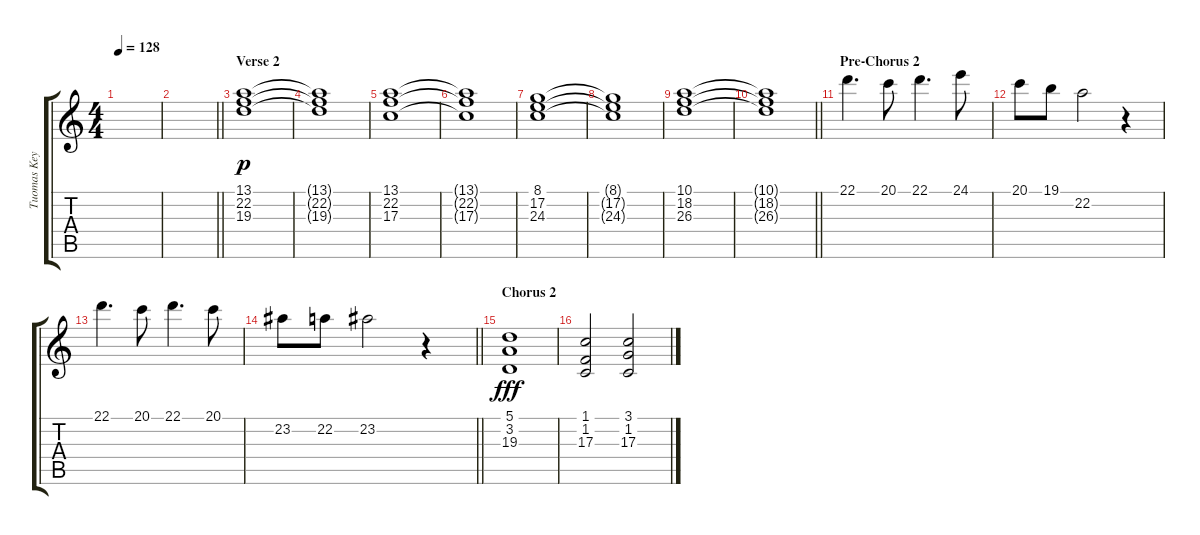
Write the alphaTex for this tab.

\track ("Tuomas Keyboard 3" "Tuomas Key") {instrument choiraahs}
\staff {score tabs}
\tuning (E4 B3 G3 D3 A2 E2) {hide}
\ts (4 4)
\tempo 128
\clef g2
\ks c
|
\barLineRight lightlight
|
\section ("" "Verse 2")
(13.1 22.2 19.3).1{dy p volume 16 instrument stringensemble1} |
(13.1{t} 22.2{t} 19.3{t}).1 |
(13.1 22.2 17.3).1 |
(13.1{t} 22.2{t} 17.3{t}).1 |
(8.1 17.2 24.3).1 |
(8.1{t} 17.2{t} 24.3{t}).1 |
(10.1 18.2 26.3).1 |
\barLineRight lightlight
(10.1{t} 18.2{t} 26.3{t}).1 |
\section ("" "Pre-Chorus 2")
22.1.4{d} 20.1.8 22.1.4{d} 24.1.8 |
20.1.8 19.1.8 22.2.2 r.4 |
22.1.4{d} 20.1.8 22.1.4{d} 20.1.8 |
\barLineRight lightlight
23.2.8 22.2.8 23.2.2 r.4 |
\section ("" "Chorus 2")
(5.1 3.2 19.3).1{dy fff volume 8 instrument choiraahs} |
(1.1 1.2 17.3).2 (3.1 1.2 17.3).2
